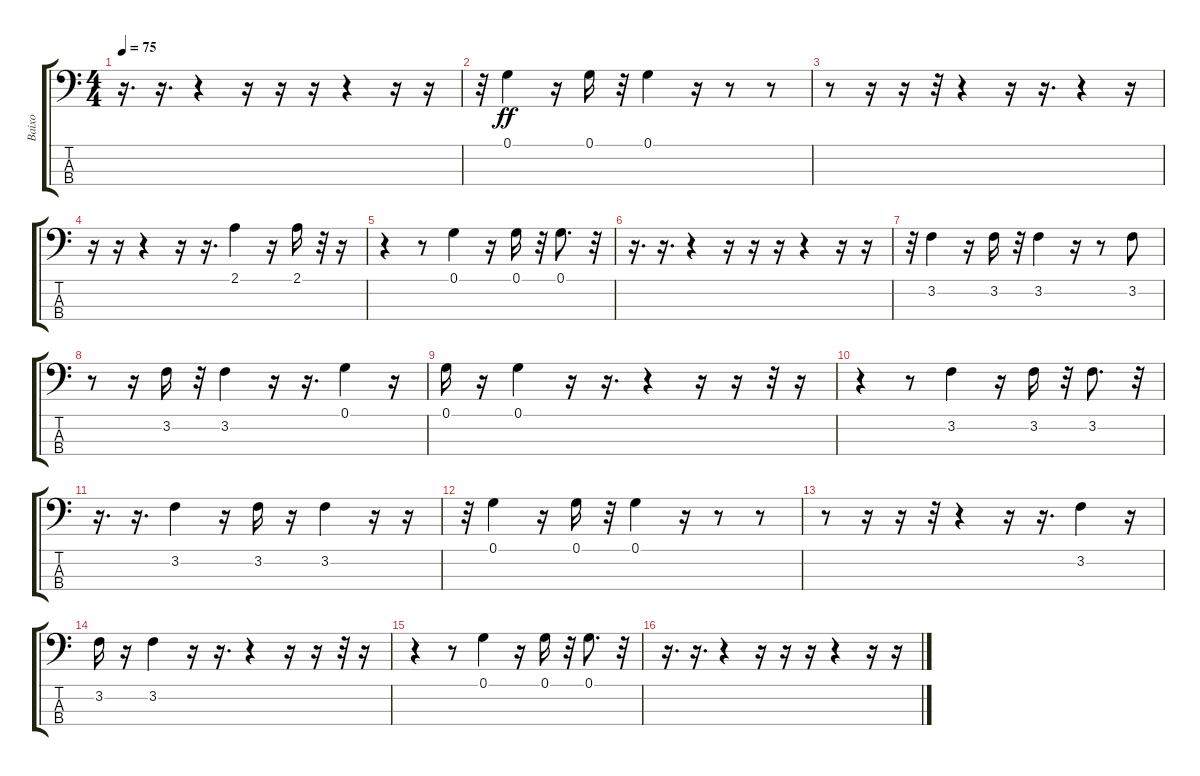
\track ("Baixo" "Baixo") {instrument electricbassfinger}
\staff {score tabs}
\tuning (G2 D2 A1 E1) {hide}
\ts (4 4)
\tempo 75
\clef f4
\ks c
r.16{d dy ff} r.16{d} r.4 r.16 r.16 r.16 r.4 r.16 r.16 |
r.32 0.1.4 r.16 0.1.16 r.32 0.1.4 r.16 r.8 r.8 |
r.8 r.16 r.16 r.32 r.4 r.16 r.16{d} r.4 r.16 |
r.16 r.16 r.4 r.16 r.16{d} 2.1.4 r.16 2.1.16 r.32 r.16 |
r.4 r.8 0.1.4 r.16 0.1.16 r.32 0.1.8{d} r.32 |
r.16{d} r.16{d} r.4 r.16 r.16 r.16 r.4 r.16 r.16 |
r.32 3.2.4{volume 12 instrument acousticbass} r.16 3.2.16 r.32 3.2.4 r.16 r.8 3.2.8 |
r.8 r.16 3.2.16 r.32 3.2.4 r.16 r.16{d} 0.1.4{volume 12 instrument acousticbass} r.16 |
0.1.16 r.16 0.1.4 r.16 r.16{d} r.4 r.16 r.16 r.32 r.16 |
r.4 r.8 3.2.4{volume 12 instrument acousticbass} r.16 3.2.16 r.32 3.2.8{d} r.32 |
r.16{d} r.16{d} 3.2.4 r.16 3.2.16 r.16 3.2.4 r.16 r.16 |
r.32 0.1.4{volume 12 instrument acousticbass} r.16 0.1.16 r.32 0.1.4 r.16 r.8 r.8 |
r.8 r.16 r.16 r.32 r.4 r.16 r.16{d} 3.2.4 r.16 |
3.2.16 r.16 3.2.4 r.16 r.16{d} r.4 r.16 r.16 r.32 r.16 |
r.4 r.8 0.1.4 r.16 0.1.16 r.32 0.1.8{d} r.32 |
r.16{d} r.16{d} r.4 r.16 r.16 r.16 r.4 r.16 r.16
